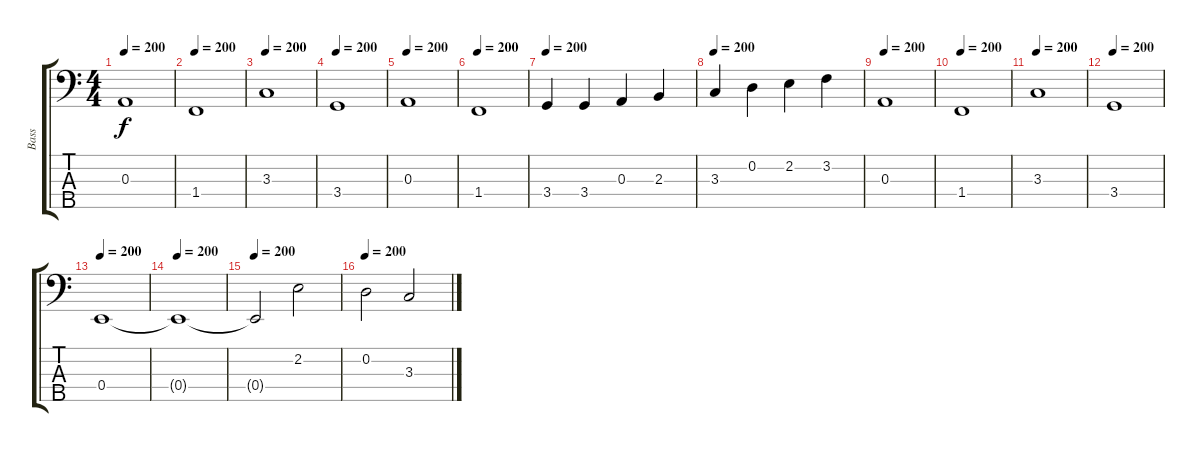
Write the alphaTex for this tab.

\track ("Bass" "Bass") {instrument electricbassfinger}
\staff {score tabs}
\tuning (G2 D2 A1 E1 B0) {hide}
\ts (4 4)
\tempo 200
\clef f4
\ks c
0.3.1{dy f} |
\tempo 200
1.4.1 |
\tempo 200
3.3.1 |
\tempo 200
3.4.1 |
\tempo 200
0.3.1 |
\tempo 200
1.4.1 |
\tempo 200
3.4.4 3.4.4 0.3.4 2.3.4 |
\tempo 200
3.3.4 0.2.4 2.2.4 3.2.4 |
\tempo 200
0.3.1 |
\tempo 200
1.4.1 |
\tempo 200
3.3.1 |
\tempo 200
3.4.1 |
\tempo 200
0.4.1 |
\tempo 200
0.4{t}.1 |
\tempo 200
0.4{t}.2 2.2.2 |
\tempo 200
0.2.2 3.3.2
